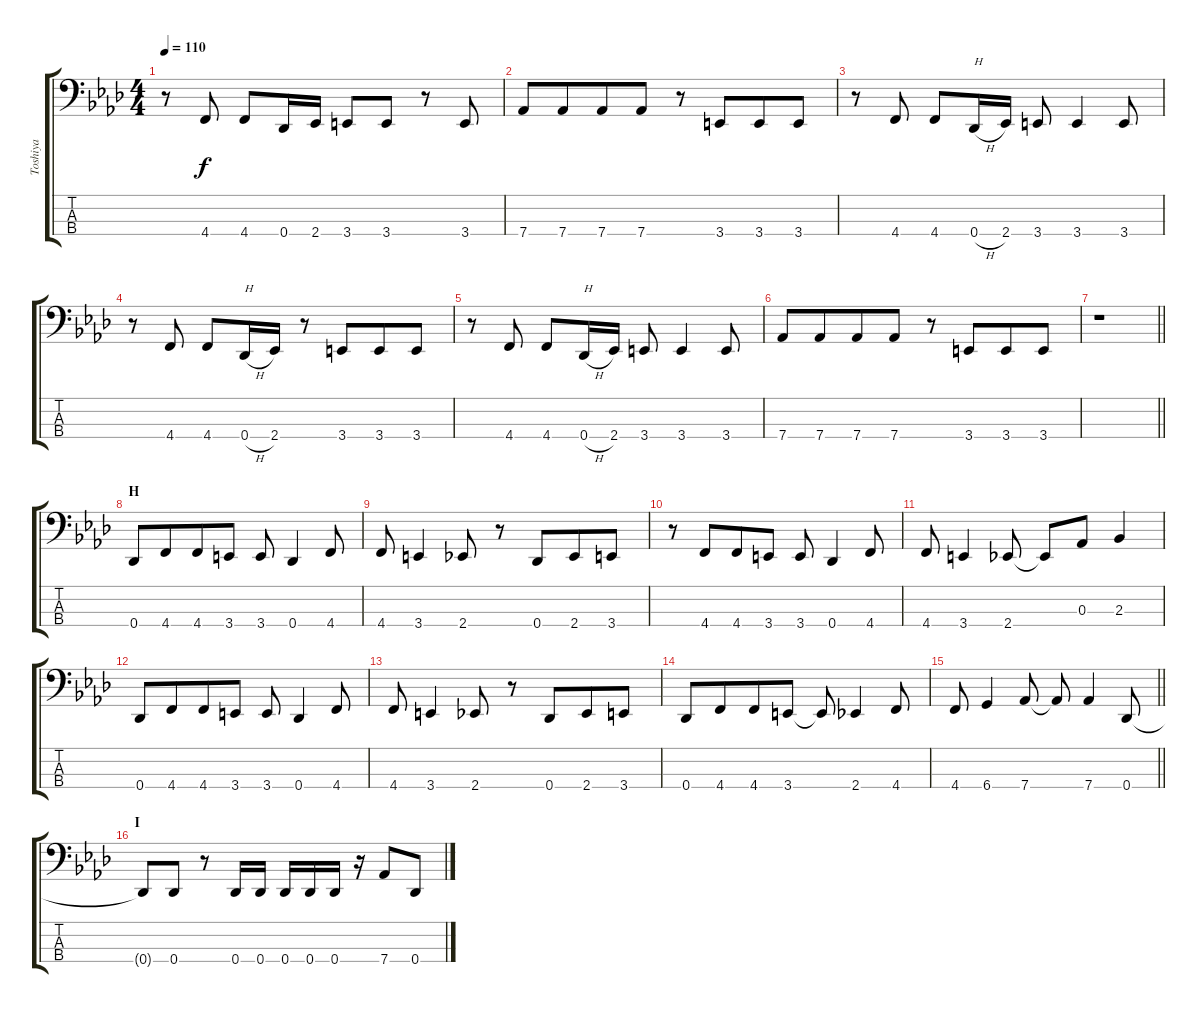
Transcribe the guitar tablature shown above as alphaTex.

\track ("Toshiya" "Toshiya") {instrument electricbasspick}
\staff {score tabs}
\tuning (Gb2 Db2 Ab1 Db1) {hide}
\ts (4 4)
\tempo 110
\clef f4
\ks fminor
r.8{dy f} 4.4.8 4.4.8 0.4.16 2.4.16 3.4.8 3.4.8 r.8 3.4.8 |
7.4.8 7.4.8{beam merge} 7.4.8 7.4.8 r.8 3.4.8{beam merge} 3.4.8 3.4.8 |
r.8 4.4.8 4.4.8 0.4{h}.16{txt "H"} 2.4.16 3.4.8 3.4.4 3.4.8 |
r.8 4.4.8 4.4.8 0.4{h}.16{txt "H"} 2.4.16 r.8 3.4.8{beam merge} 3.4.8 3.4.8 |
r.8 4.4.8 4.4.8 0.4{h}.16{txt "H"} 2.4.16 3.4.8 3.4.4 3.4.8 |
7.4.8 7.4.8{beam merge} 7.4.8 7.4.8 r.8 3.4.8{beam merge} 3.4.8 3.4.8 |
\barLineRight lightlight
r.1 |
\section ("" "H")
0.4.8 4.4.8{beam merge} 4.4.8 3.4.8 3.4.8 0.4.4 4.4.8 |
4.4.8 3.4.4 2.4.8 r.8 0.4.8{beam merge} 2.4.8 3.4.8 |
r.8 4.4.8{beam merge} 4.4.8 3.4.8 3.4.8 0.4.4 4.4.8 |
4.4.8 3.4.4 2.4.8 2.4{t}.8 0.3.8 2.3.4 |
0.4.8 4.4.8{beam merge} 4.4.8 3.4.8 3.4.8 0.4.4 4.4.8 |
4.4.8 3.4.4 2.4.8 r.8 0.4.8{beam merge} 2.4.8 3.4.8 |
0.4.8 4.4.8{beam merge} 4.4.8 3.4.8 3.4{t}.8 2.4.4 4.4.8 |
\barLineRight lightlight
4.4.8 6.4.4 7.4.8 7.4{t}.8 7.4.4 0.4.8 |
\section ("" "I")
0.4{t}.8 0.4.8 r.8 0.4.16 0.4.16 0.4.16 0.4.16 0.4.16 r.16 7.4.8 0.4.8
